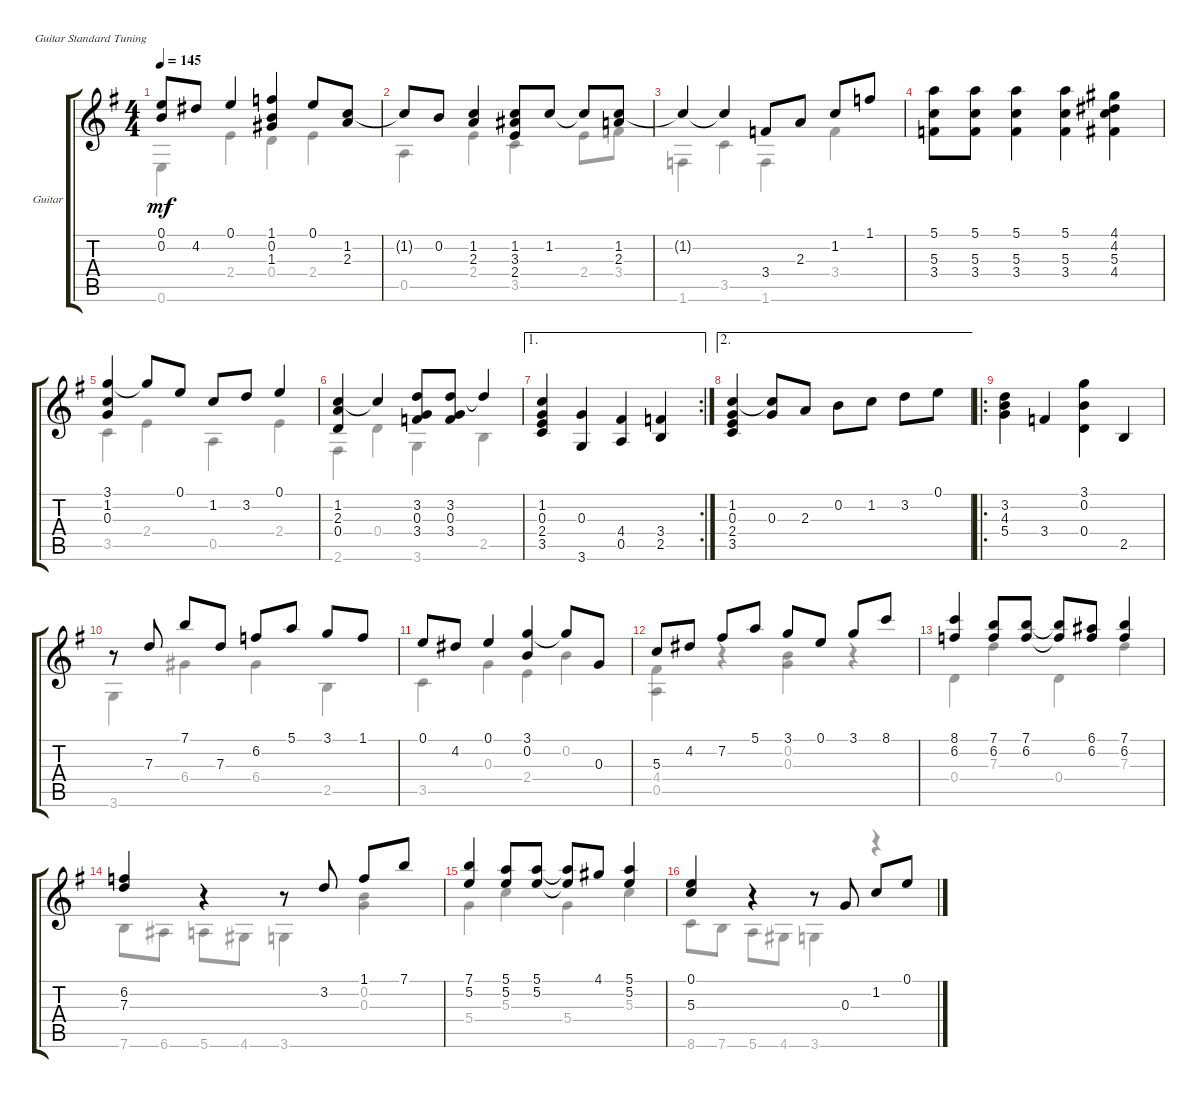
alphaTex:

\bracketExtendMode groupsimilarinstruments
\firstSystemTrackNameOrientation horizontal
\otherSystemsTrackNameOrientation horizontal
\track ("Guitar" "Guitar") {instrument acousticguitarnylon}
\staff {score tabs}
\tuning (E4 B3 G3 D3 A2 E2)
\voice
\ts (4 4)
\tempo 145
\clef g2
\ks eminor
(0.1{t} 0.2{t}).8{dy mf} 4.2.8 0.1.4 (1.1 0.2 1.3).4 0.1.8 (1.2 2.3).8 |
1.2{t}.8 0.2.8 (1.2 2.3).4 (1.2 3.3 2.4).8 1.2.8 1.2{t}.8 (1.2 2.3).8 |
1.2{t}.4 1.2{t}.4 3.4.8 2.3.8 1.2.8 1.1.8 |
(5.1 5.3 3.4).8 (5.1 5.3 3.4).8 (5.1 5.3 3.4).4 (5.1 5.3 3.4).4 (4.1 4.2 5.3 4.4).4 |
(3.1 1.2 0.3).4 3.1{t}.8 0.1.8 1.2.8 3.2.8 0.1.4 |
(1.2 2.3 0.4).4 1.2{t}.4 (3.2 0.3 3.4).8 (3.2 0.3 3.4).8 3.2{t}.4 |
\ae 1
\rc 2
(1.2 0.3 2.4 3.5).4 (0.3 3.6).4 (4.4 0.5).4 (3.4 2.5).4 |
\ae 2
(1.2 0.3 2.4 3.5).4 (1.2{t} 0.3).8 2.3.8 0.2.8 1.2.8 3.2.8 0.1.8 |
\ro
(3.2 4.3 5.4).4 3.4.4 (3.1 0.2 0.4).4 2.5.4 |
r.8 7.3.8 7.1.8 7.3.8 6.2.8 5.1.8 3.1.8 1.1.8 |
0.1.8 4.2.8 0.1.4 (3.1 0.2).4 3.1{t}.8 0.3.8 |
5.3.8 4.2.8 7.2.8 5.1.8 3.1.8 0.1.8 3.1.8 8.1.8 |
(8.1 6.2).4 (7.1 6.2).8 (7.1 6.2).8 (7.1{t} 6.2{t}).8 (6.1 6.2).8 (7.1 6.2).4 |
(6.2 7.3).4 r.4 r.8 3.2.8 1.1.8 7.1.8 |
(7.1 5.2).4 (5.1 5.2).8 (5.1 5.2).8 (5.1{t} 5.2{t}).8 4.1.8 (5.1 5.2).4 |
(0.1 5.3).4 r.4 r.8 0.3.8 1.2.8 0.1.8
\voice
\clef g2
\ottava regular
\simile none
\ks eminor
0.6.4{dy mf} 2.4.4 0.4.4 2.4.4 |
0.5.4 2.4.4 3.5.4 2.4.8 3.4.8 |
1.6.4 3.5.4 1.6.4 3.4.4 |
|
3.5.4 2.4.4 0.5.4 2.4.4 |
2.6.4 0.4.4 3.6.4 2.5.4 |
|
|
|
3.6.4 6.4.4 6.4.4 2.5.4 |
3.5.4 0.3.4 2.4.4 0.2.4 |
(4.4 0.5).4 r.4 (0.2 0.3).4 r.4 |
0.4.4 7.3.4 0.4.4 7.3.4 |
7.6.8 6.6.8 5.6.8 4.6.8 3.6.4 (0.2 0.3).4 |
5.4.4 5.3.4 5.4.4 5.3.4 |
8.6.8 7.6.8 5.6.8 4.6.8 3.6.4 r.4
